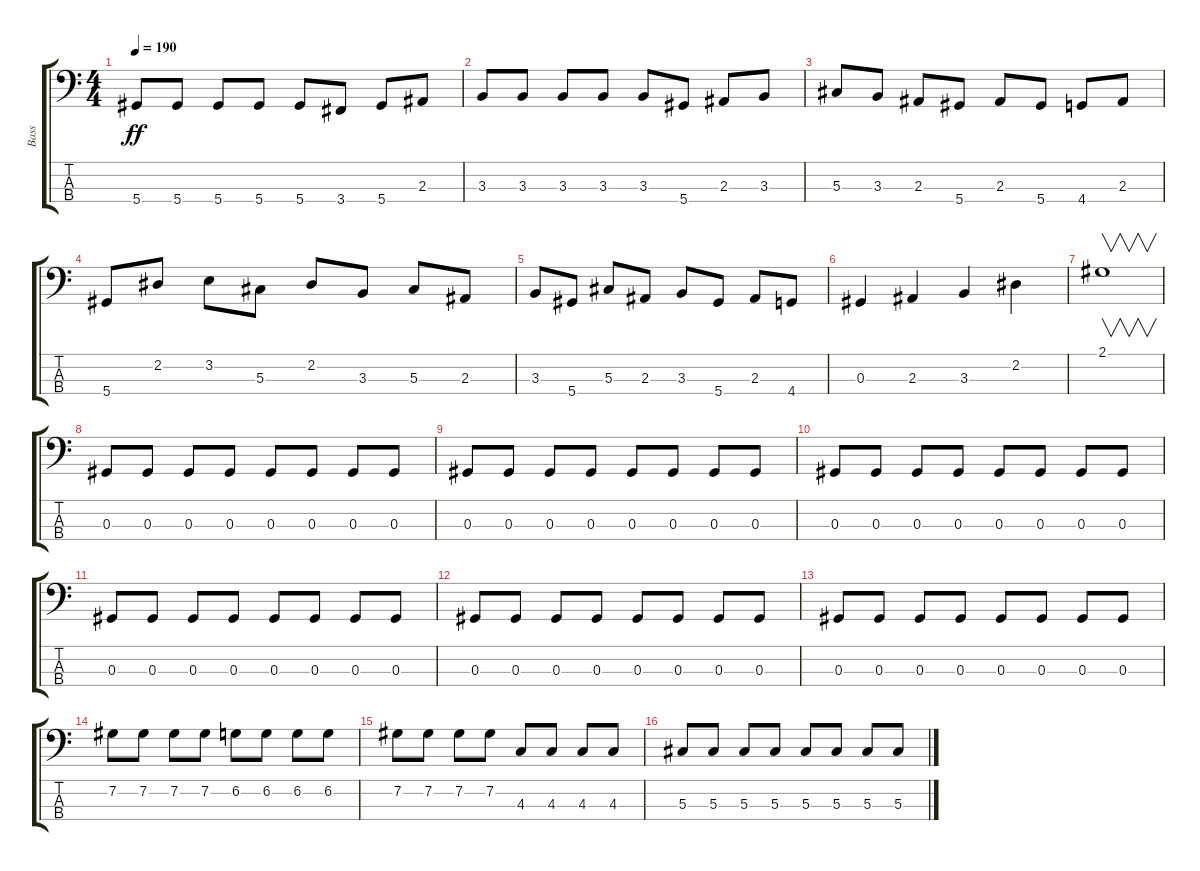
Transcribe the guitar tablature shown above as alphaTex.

\track ("Bass" "Bass") {instrument electricbassfinger}
\staff {score tabs}
\tuning (Gb2 Db2 Ab1 Eb1) {hide}
\ts (4 4)
\tempo 190
\clef f4
\ks c
5.4.8{dy ff} 5.4.8 5.4.8 5.4.8 5.4.8 3.4.8 5.4.8 2.3.8 |
3.3.8 3.3.8 3.3.8 3.3.8 3.3.8 5.4.8 2.3.8 3.3.8 |
5.3.8 3.3.8 2.3.8 5.4.8 2.3.8 5.4.8 4.4.8 2.3.8 |
5.4.8 2.2.8 3.2.8 5.3.8 2.2.8 3.3.8 5.3.8 2.3.8 |
3.3.8 5.4.8 5.3.8 2.3.8 3.3.8 5.4.8 2.3.8 4.4.8 |
0.3.4 2.3.4 3.3.4 2.2.4 |
2.1.1{v} |
0.3.8 0.3.8 0.3.8 0.3.8 0.3.8 0.3.8 0.3.8 0.3.8 |
0.3.8 0.3.8 0.3.8 0.3.8 0.3.8 0.3.8 0.3.8 0.3.8 |
0.3.8 0.3.8 0.3.8 0.3.8 0.3.8 0.3.8 0.3.8 0.3.8 |
0.3.8 0.3.8 0.3.8 0.3.8 0.3.8 0.3.8 0.3.8 0.3.8 |
0.3.8 0.3.8 0.3.8 0.3.8 0.3.8 0.3.8 0.3.8 0.3.8 |
0.3.8 0.3.8 0.3.8 0.3.8 0.3.8 0.3.8 0.3.8 0.3.8 |
7.2.8 7.2.8 7.2.8 7.2.8 6.2.8 6.2.8 6.2.8 6.2.8 |
7.2.8 7.2.8 7.2.8 7.2.8 4.3.8 4.3.8 4.3.8 4.3.8 |
5.3.8 5.3.8 5.3.8 5.3.8 5.3.8 5.3.8 5.3.8 5.3.8
